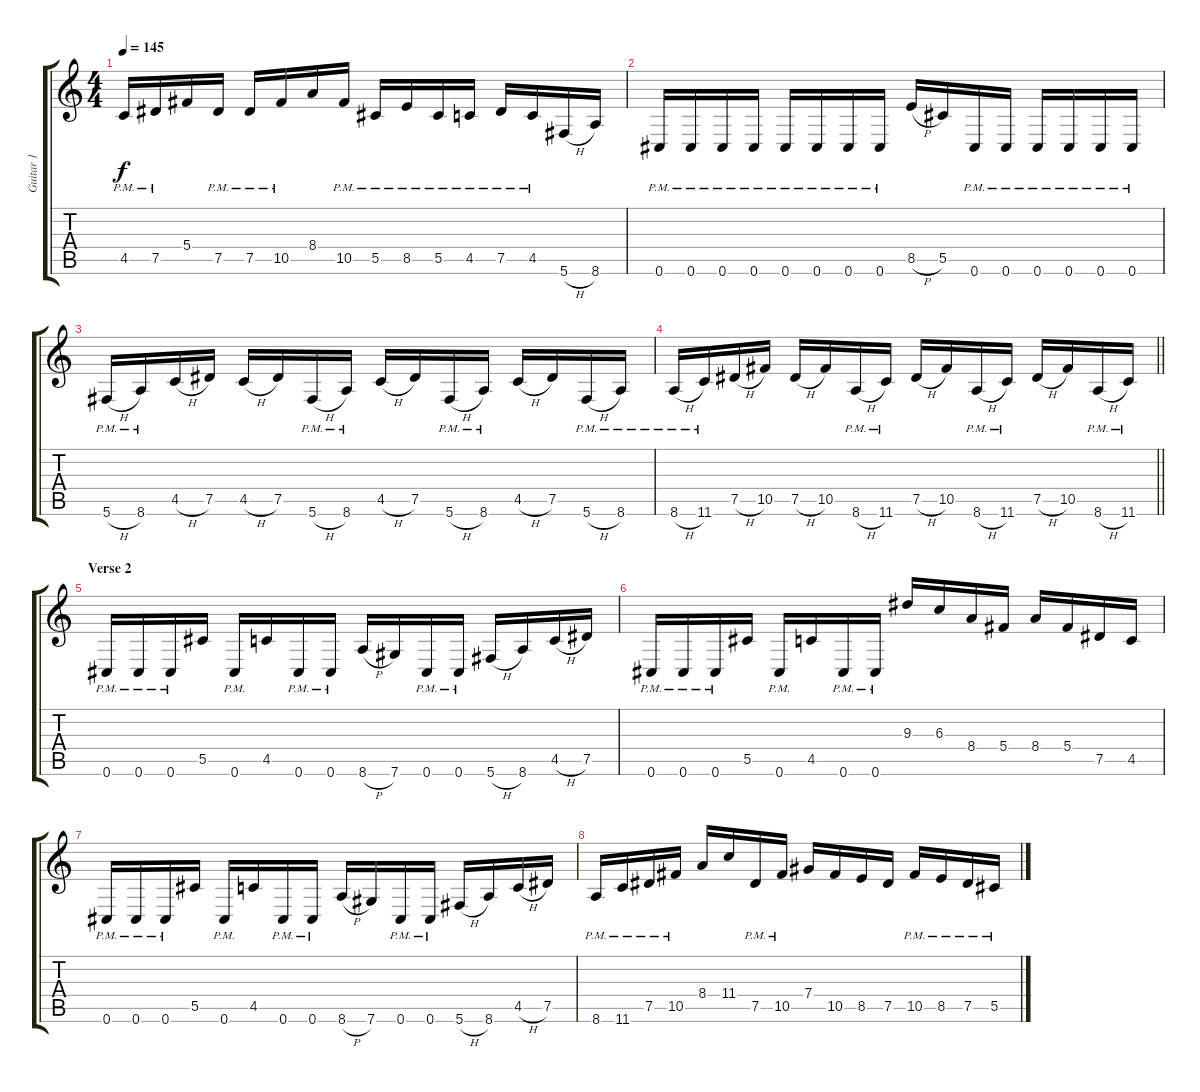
\track ("Guitar 1" "Guitar 1") {instrument distortionguitar}
\staff {score tabs}
\tuning (Eb4 Bb3 Gb3 Db3 Ab2 Db2) {hide}
\ts (4 4)
\tempo 145
\clef g2
\ks c
4.5{pm}.16{dy f} 7.5{pm}.16 5.4.16 7.5{pm}.16 7.5{pm}.16 10.5{pm}.16 8.4.16 10.5{pm}.16 5.5{pm}.16 8.5{pm}.16 5.5{pm}.16 4.5{pm}.16 7.5{pm}.16 4.5{pm}.16 5.6{h}.16 8.6.16 |
0.6{pm}.16 0.6{pm}.16 0.6{pm}.16 0.6{pm}.16 0.6{pm}.16 0.6{pm}.16 0.6{pm}.16 0.6{pm}.16 8.5{h}.16 5.5.16 0.6{pm}.16 0.6{pm}.16 0.6{pm}.16 0.6{pm}.16 0.6{pm}.16 0.6{pm}.16 |
5.6{h pm}.16 8.6{pm}.16 4.5{h}.16 7.5.16 4.5{h}.16 7.5.16 5.6{h pm}.16 8.6{pm}.16 4.5{h}.16 7.5.16 5.6{h pm}.16 8.6{pm}.16 4.5{h}.16 7.5.16 5.6{h pm}.16 8.6{pm}.16 |
\barLineRight lightlight
8.6{h pm}.16 11.6{pm}.16 7.5{h}.16 10.5.16 7.5{h}.16 10.5.16 8.6{h pm}.16 11.6{pm}.16 7.5{h}.16 10.5.16 8.6{h pm}.16 11.6{pm}.16 7.5{h}.16 10.5.16 8.6{h pm}.16 11.6{pm}.16 |
\section ("" "Verse 2")
0.6{pm}.16 0.6{pm}.16 0.6{pm}.16 5.5.16 0.6{pm}.16 4.5.16 0.6{pm}.16 0.6{pm}.16 8.6{h}.16 7.6.16 0.6{pm}.16 0.6{pm}.16 5.6{h}.16 8.6.16 4.5{h}.16 7.5.16 |
0.6{pm}.16 0.6{pm}.16 0.6{pm}.16 5.5.16 0.6{pm}.16 4.5.16 0.6{pm}.16 0.6{pm}.16 9.3.16 6.3.16 8.4.16 5.4.16 8.4.16 5.4.16 7.5.16 4.5.16 |
0.6{pm}.16 0.6{pm}.16 0.6{pm}.16 5.5.16 0.6{pm}.16 4.5.16 0.6{pm}.16 0.6{pm}.16 8.6{h}.16 7.6.16 0.6{pm}.16 0.6{pm}.16 5.6{h}.16 8.6.16 4.5{h}.16 7.5.16 |
8.6{pm}.16 11.6{pm}.16 7.5{pm}.16 10.5{pm}.16 8.4.16 11.4.16 7.5{pm}.16 10.5{pm}.16 7.4.16 10.5.16 8.5.16 7.5.16 10.5{pm}.16 8.5{pm}.16 7.5{pm}.16 5.5{pm}.16
